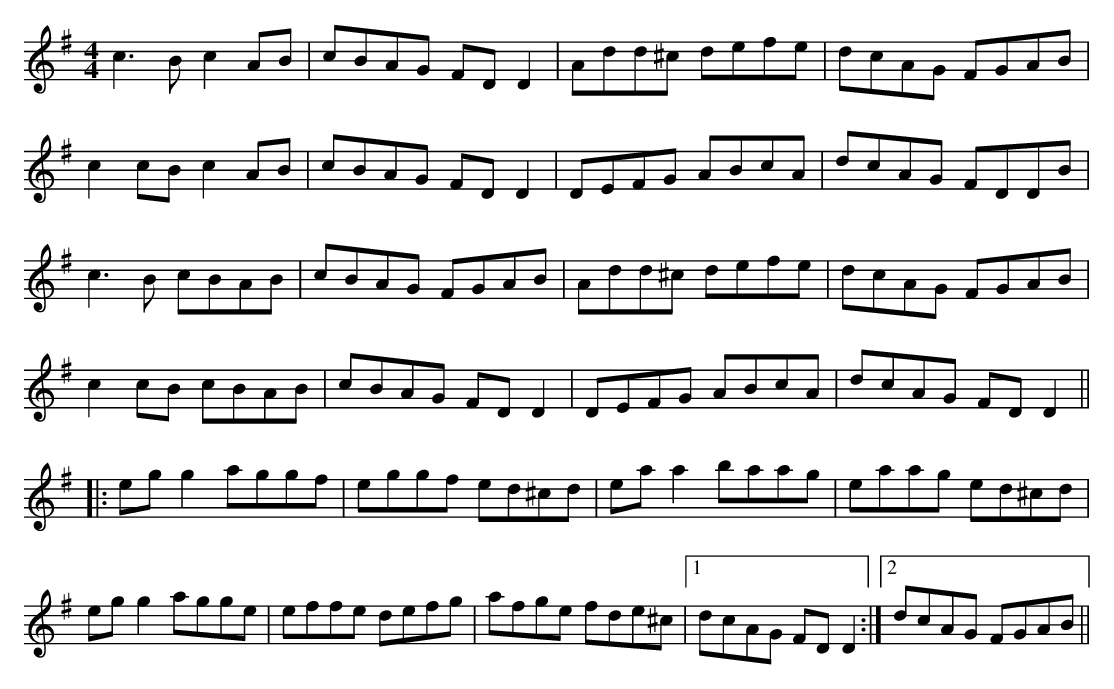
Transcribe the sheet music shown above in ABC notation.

X:1
M:4/4
K:Dmix
c3B c2AB|cBAG FDD2|Add^c defe|dcAG FGAB|
c2cB c2AB|cBAG FDD2|DEFG ABcA|dcAG FDDB|
c3B cBAB|cBAG FGAB|Add^c defe|dcAG FGAB|
c2cB cBAB|cBAG FDD2|DEFG ABcA|dcAG FDD2||
|:egg2 aggf|eggf ed^cd|eaa2 baag|eaag ed^cd|
egg2 agge|effe defg|afge fde^c|1 dcAG FDD2:|2 dcAG FGAB||
